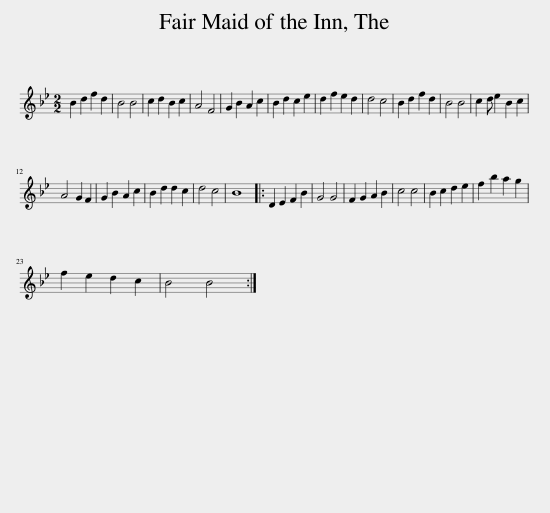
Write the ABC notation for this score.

X:1
L:1/8
M:2/2
I:linebreak $
K:Bb
V:1 treble
V:1
 B2 d2 f2 d2 | B4 B4 | c2 d2 B2 c2 | A4 F4 | G2 B2 A2 c2 | %5
 B2 d2 c2 e2 | d2 f2 e2 d2 | d4 c4 | B2 d2 f2 d2 | B4 B4 | %10
 c2 d e2 B2 c2 |$ A4 G2 F2 | G2 B2 A2 c2 | B2 d2 d2 c2 | d4 c4 | %15
 B8 |: D2 E2 F2 B2 | G4 G4 | F2 G2 A2 B2 | c4 c4 | %20
 B2 c2 d2 e2 | f2 b2 a2 g2 |$ f2 e2 d2 c2 | B4 B4 :| %24
